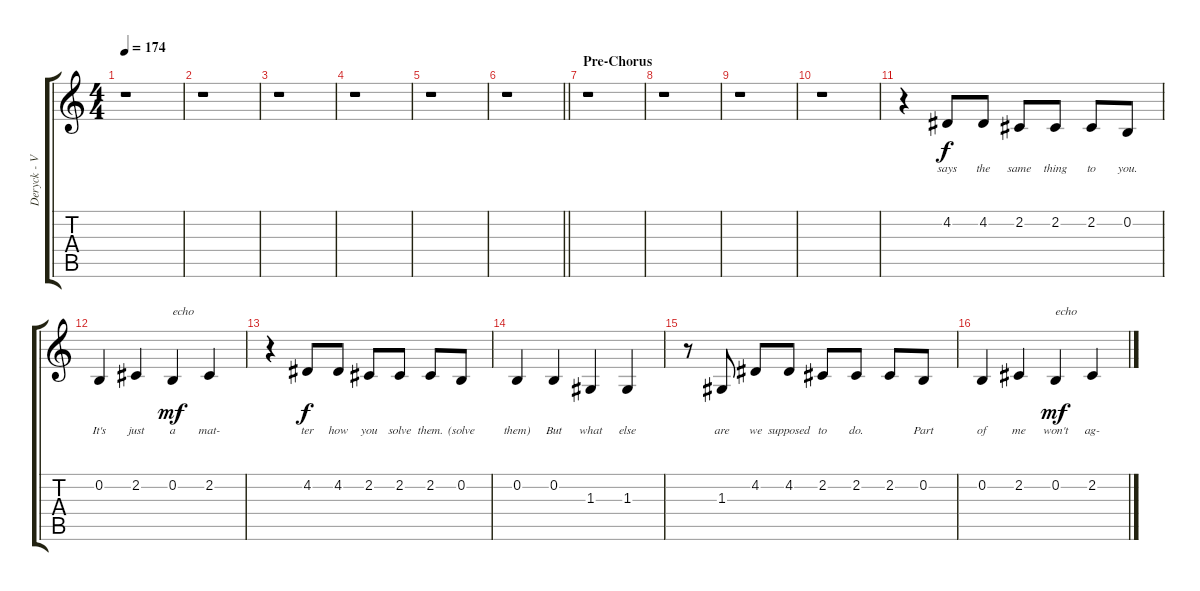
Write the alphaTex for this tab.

\track ("Deryck - Vocals" "Deryck - V") {instrument altosax}
\staff {score tabs}
\tuning (E4 B3 G3 D3 A2 E2) {hide}
\ts (4 4)
\tempo 174
\clef g2
\ks c
r.1{dy f} |
r.1 |
r.1 |
r.1 |
r.1 |
\barLineRight lightlight
r.1 |
\section ("" "Pre-Chorus")
r.1 |
r.1 |
r.1 |
r.1 |
r.4 4.2.8{lyrics (0 "says") lyrics (1 "") lyrics (2 "") lyrics (3 "") lyrics (4 "")} 4.2.8{lyrics (0 "the") lyrics (1 "") lyrics (2 "") lyrics (3 "") lyrics (4 "")} 2.2.8{lyrics (0 "same") lyrics (1 "") lyrics (2 "") lyrics (3 "") lyrics (4 "")} 2.2.8{lyrics (0 "thing") lyrics (1 "") lyrics (2 "") lyrics (3 "") lyrics (4 "")} 2.2.8{lyrics (0 "to") lyrics (1 "") lyrics (2 "") lyrics (3 "") lyrics (4 "")} 0.2.8{lyrics (0 "you.") lyrics (1 "") lyrics (2 "") lyrics (3 "") lyrics (4 "")} |
0.2.4{lyrics (0 "It's") lyrics (1 "") lyrics (2 "") lyrics (3 "") lyrics (4 "")} 2.2.4{lyrics (0 "just") lyrics (1 "") lyrics (2 "") lyrics (3 "") lyrics (4 "")} 0.2.4{txt "echo" lyrics (0 "a") lyrics (1 "") lyrics (2 "") lyrics (3 "") lyrics (4 "") dy mf} 2.2.4{lyrics (0 "mat-") lyrics (1 "") lyrics (2 "") lyrics (3 "") lyrics (4 "")} |
r.4 4.2.8{lyrics (0 "ter") lyrics (1 "") lyrics (2 "") lyrics (3 "") lyrics (4 "") dy f} 4.2.8{lyrics (0 "how") lyrics (1 "") lyrics (2 "") lyrics (3 "") lyrics (4 "")} 2.2.8{lyrics (0 "you") lyrics (1 "") lyrics (2 "") lyrics (3 "") lyrics (4 "")} 2.2.8{lyrics (0 "solve") lyrics (1 "") lyrics (2 "") lyrics (3 "") lyrics (4 "")} 2.2.8{lyrics (0 "them.") lyrics (1 "") lyrics (2 "") lyrics (3 "") lyrics (4 "")} 0.2.8{lyrics (0 "(solve") lyrics (1 "") lyrics (2 "") lyrics (3 "") lyrics (4 "")} |
0.2.4{lyrics (0 "them)") lyrics (1 "") lyrics (2 "") lyrics (3 "") lyrics (4 "")} 0.2.4{lyrics (0 "But") lyrics (1 "") lyrics (2 "") lyrics (3 "") lyrics (4 "")} 1.3.4{lyrics (0 "what") lyrics (1 "") lyrics (2 "") lyrics (3 "") lyrics (4 "")} 1.3.4{lyrics (0 "else") lyrics (1 "") lyrics (2 "") lyrics (3 "") lyrics (4 "")} |
r.8 1.3.8{lyrics (0 "are") lyrics (1 "") lyrics (2 "") lyrics (3 "") lyrics (4 "")} 4.2.8{lyrics (0 "we") lyrics (1 "") lyrics (2 "") lyrics (3 "") lyrics (4 "")} 4.2.8{lyrics (0 "supposed") lyrics (1 "") lyrics (2 "") lyrics (3 "") lyrics (4 "")} 2.2.8{lyrics (0 "to") lyrics (1 "") lyrics (2 "") lyrics (3 "") lyrics (4 "")} 2.2.8{lyrics (0 "do.") lyrics (1 "") lyrics (2 "") lyrics (3 "") lyrics (4 "")} 2.2.8{lyrics (0 " ") lyrics (1 "") lyrics (2 "") lyrics (3 "") lyrics (4 "")} 0.2.8{lyrics (0 "Part") lyrics (1 "") lyrics (2 "") lyrics (3 "") lyrics (4 "")} |
0.2.4{lyrics (0 "of") lyrics (1 "") lyrics (2 "") lyrics (3 "") lyrics (4 "")} 2.2.4{lyrics (0 "me") lyrics (1 "") lyrics (2 "") lyrics (3 "") lyrics (4 "")} 0.2.4{txt "echo" lyrics (0 "won't") lyrics (1 "") lyrics (2 "") lyrics (3 "") lyrics (4 "") dy mf} 2.2.4{lyrics (0 "ag-") lyrics (1 "") lyrics (2 "") lyrics (3 "") lyrics (4 "")}
